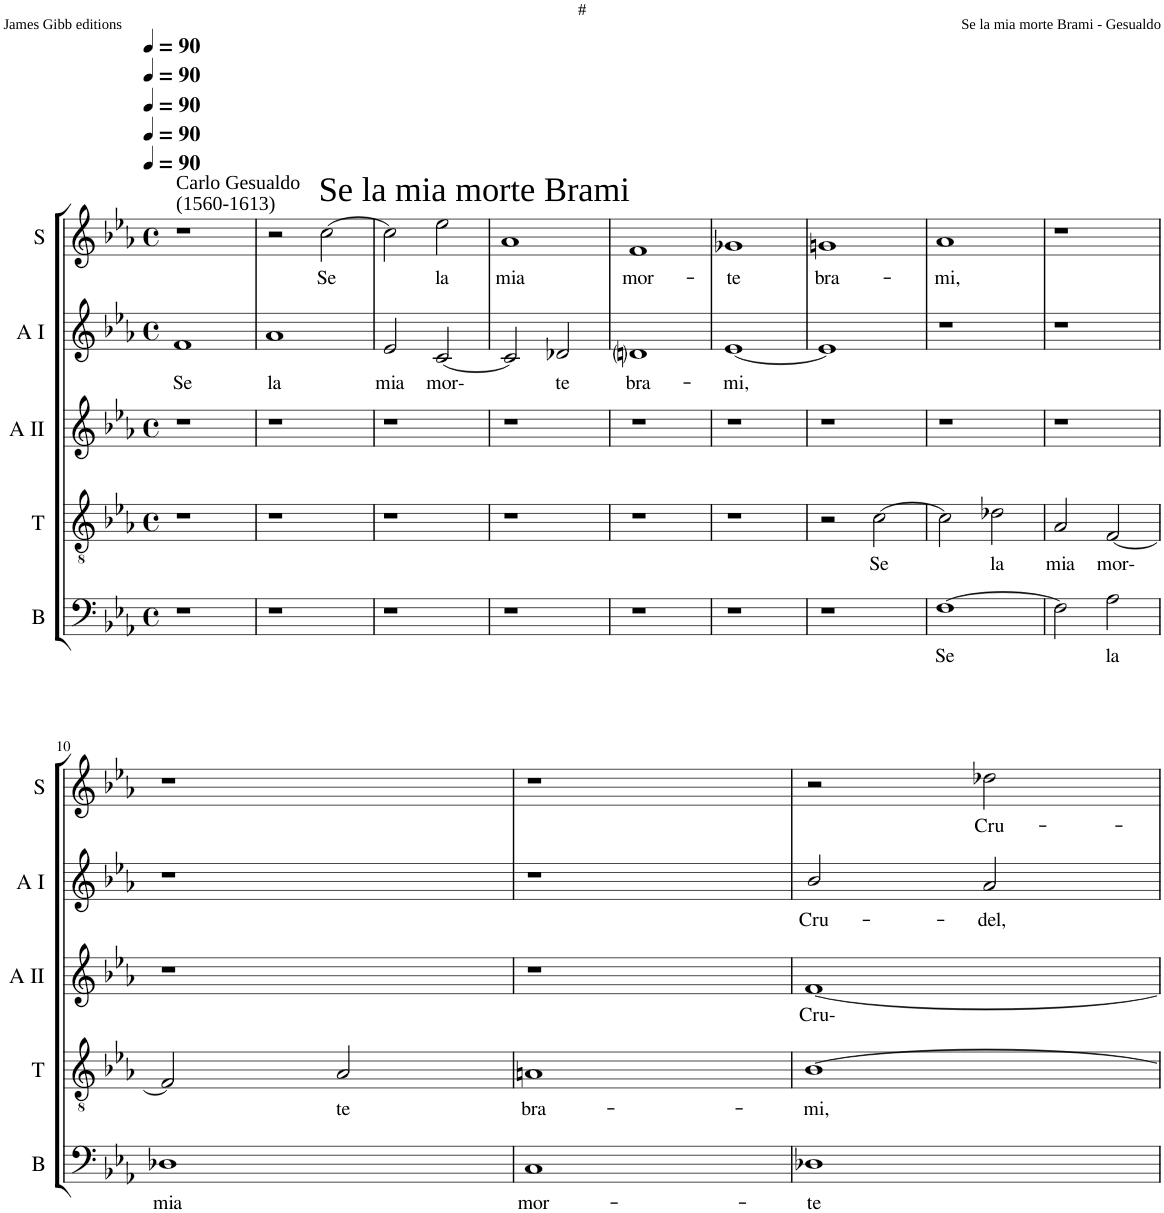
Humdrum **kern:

**kern	**text	**kern	**text	**kern	**text	**kern	**text	**kern	**text
*part5	*part5	*part4	*part4	*part3	*part3	*part2	*part2	*part1	*part1
*staff5	*staff5	*staff4	*staff4	*staff3	*staff3	*staff2	*staff2	*staff1	*staff1
*I"B	*	*I"T	*	*I"A II	*	*I"A I	*	*I"S	*
*I'B	*	*I'T	*	*I'A II	*	*I'A I	*	*I'S	*
*clefF4	*	*clefGv2	*	*clefG2	*	*clefG2	*	*clefG2	*
*k[b-e-a-]	*	*k[b-e-a-]	*	*k[b-e-a-]	*	*k[b-e-a-]	*	*k[b-e-a-]	*
*E-:	*	*E-:	*	*E-:	*	*E-:	*	*E-:	*
*M4/4	*	*M4/4	*	*M4/4	*	*M4/4	*	*M4/4	*
*met(c)	*	*met(c)	*	*met(c)	*	*met(c)	*	*met(c)	*
*MM90	*	*MM90	*	*MM90	*	*MM90	*	*MM90	*
=1	=1	=1	=1	=1	=1	=1	=1	=1	=1
!	!	!	!	!	!	!	!	!LO:TX:a:t=Carlo Gesualdo	!
!	!	!	!	!	!	!	!	!LO:TX:a:t=(1560-1613)	!
!	!	!	!	!	!	!	!LO:LY:b	!	!
1r	.	1r	.	1r	.	1f	Se	1r	.
=2	=2	=2	=2	=2	=2	=2	=2	=2	=2
!	!	!	!	!	!	!	!LO:LY:b	!	!
1r	.	1r	.	1r	.	1a-	la	2r	.
!	!	!	!	!	!	!	!	!LO:TX:a:t=Se la mia morte Brami	!
!	!	!	!	!	!	!	!	!	!LO:LY:b
.	.	.	.	.	.	.	.	[2cc\	Se
=3	=3	=3	=3	=3	=3	=3	=3	=3	=3
!	!	!	!	!	!	!	!LO:LY:b	!	!
1r	.	1r	.	1r	.	2e-/	mia	2cc\]	.
!	!	!	!	!	!	!	!LO:LY:b	!	!LO:LY:b
.	.	.	.	.	.	[2c/	mor-	2ee-\	la
=4	=4	=4	=4	=4	=4	=4	=4	=4	=4
!	!	!	!	!	!	!	!	!	!LO:LY:b
1r	.	1r	.	1r	.	2c/]	.	1a-	mia
!	!	!	!	!	!	!	!LO:LY:b	!	!
.	.	.	.	.	.	2d-X/	te	.	.
=5	=5	=5	=5	=5	=5	=5	=5	=5	=5
!	!	!	!	!	!	!	!LO:LY:b	!	!LO:LY:b
1r	.	1r	.	1r	.	1dni	bra-	1f	mor-
=6	=6	=6	=6	=6	=6	=6	=6	=6	=6
!	!	!	!	!	!	!	!LO:LY:b	!	!LO:LY:b
1r	.	1r	.	1r	.	[1e-	-mi,	1g-X	-te
=7	=7	=7	=7	=7	=7	=7	=7	=7	=7
!	!	!	!	!	!	!	!	!	!LO:LY:b
1r	.	2r	.	1r	.	1e-]	.	1gn	bra-
!	!	!	!LO:LY:b	!	!	!	!	!	!
.	.	[2c\	Se	.	.	.	.	.	.
=8	=8	=8	=8	=8	=8	=8	=8	=8	=8
!	!LO:LY:b	!	!	!	!	!	!	!	!LO:LY:b
[1F	Se	2c\]	.	1r	.	1r	.	1a-	-mi,
!	!	!	!LO:LY:b	!	!	!	!	!	!
.	.	2d-X\	la	.	.	.	.	.	.
=9	=9	=9	=9	=9	=9	=9	=9	=9	=9
!	!	!	!LO:LY:b	!	!	!	!	!	!
2F\]	.	2A-/	mia	1r	.	1r	.	1r	.
!	!LO:LY:b	!	!LO:LY:b	!	!	!	!	!	!
2A-\	la	[2F/	mor-	.	.	.	.	.	.
!!LO:LB:g=z
=10	=10	=10	=10	=10	=10	=10	=10	=10	=10
!	!LO:LY:b	!	!	!	!	!	!	!	!
1D-X	mia	2F/]	.	1r	.	1r	.	1r	.
!	!	!	!LO:LY:b	!	!	!	!	!	!
.	.	2A-/	te	.	.	.	.	.	.
=11	=11	=11	=11	=11	=11	=11	=11	=11	=11
!	!LO:LY:b	!	!LO:LY:b	!	!	!	!	!	!
1C	mor-	1An	bra-	1r	.	1r	.	1r	.
=12	=12	=12	=12	=12	=12	=12	=12	=12	=12
!	!LO:LY:b	!	!LO:LY:b	!	!LO:LY:b	!	!LO:LY:b	!	!
1D-X	-te	[1B-	-mi,	[1f	Cru-	2b-/	Cru-	2r	.
!	!	!	!	!	!	!	!LO:LY:b	!	!LO:LY:b
.	.	.	.	.	.	2a-/	-del,	2dd-X\	Cru-
=	=	=	=	=	=	=	=	=	=
*-	*-	*-	*-	*-	*-	*-	*-	*-	*-
